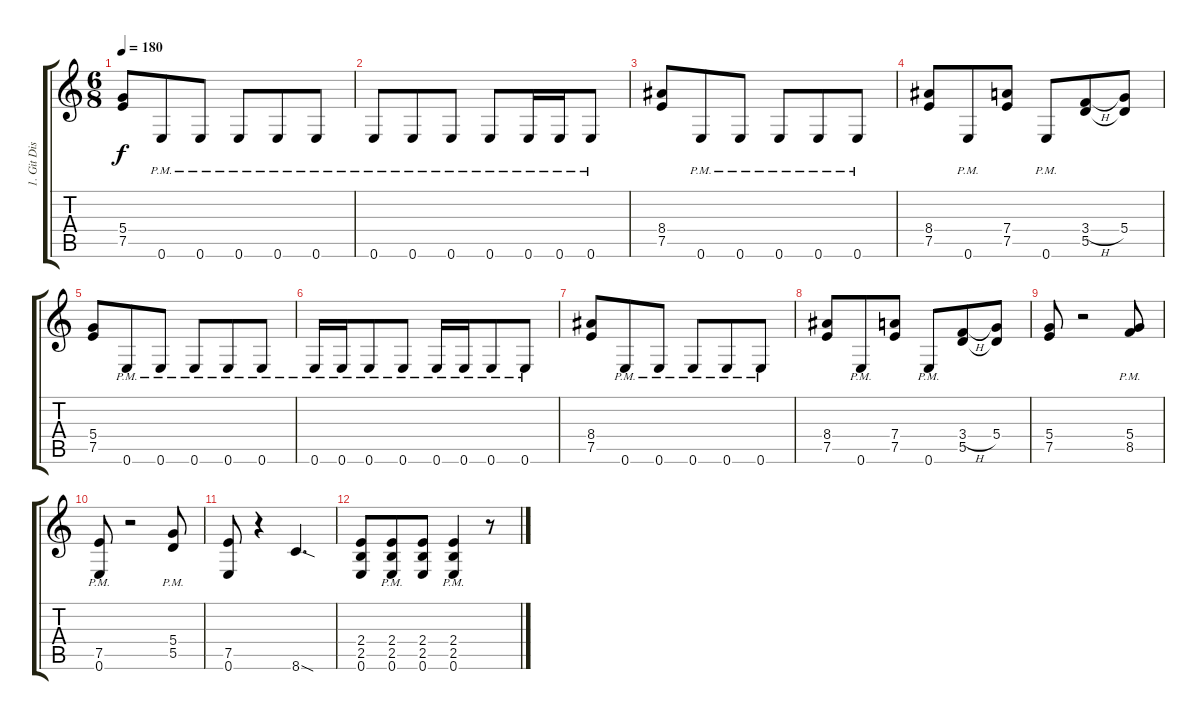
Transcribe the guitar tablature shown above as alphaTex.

\track ("1. Git Dist" "1. Git Dis") {instrument distortionguitar}
\staff {score tabs}
\tuning (E4 B3 G3 D3 A2 E2) {hide}
\ts (6 8)
\tempo 180
\clef g2
\ks c
(5.4 7.5).8{dy f} 0.6{pm}.8 0.6{pm}.8 0.6{pm}.8 0.6{pm}.8 0.6{pm}.8 |
0.6{pm}.8 0.6{pm}.8 0.6{pm}.8 0.6{pm}.8 0.6{pm}.16 0.6{pm}.16 0.6{pm}.8 |
(8.4 7.5).8 0.6{pm}.8 0.6{pm}.8 0.6{pm}.8 0.6{pm}.8 0.6{pm}.8 |
(8.4 7.5).8 0.6{pm}.8 (7.4 7.5).8 0.6{pm}.8 (3.4{h} 5.5).8 (5.4 5.5{t}).8 |
(5.4 7.5).8 0.6{pm}.8 0.6{pm}.8 0.6{pm}.8 0.6{pm}.8 0.6{pm}.8 |
0.6{pm}.16 0.6{pm}.16 0.6{pm}.8 0.6{pm}.8 0.6{pm}.16 0.6{pm}.16 0.6{pm}.8 0.6{pm}.8 |
(8.4 7.5).8 0.6{pm}.8 0.6{pm}.8 0.6{pm}.8 0.6{pm}.8 0.6{pm}.8 |
(8.4 7.5).8 0.6{pm}.8 (7.4 7.5).8 0.6{pm}.8 (3.4{h} 5.5).8 (5.4 5.5{t}).8 |
(5.4 7.5).8 r.2 (5.4{pm} 8.5{pm}).8 |
(7.5{pm} 0.6{pm}).8 r.2 (5.4{pm} 5.5{pm}).8 |
(7.5 0.6).8 r.4 8.6{sod}.4{d} |
(2.4 2.5 0.6).8 (2.4{pm} 2.5{pm} 0.6{pm}).8 (2.4 2.5 0.6).8 (2.4{pm} 2.5{pm} 0.6{pm}).4 r.8
